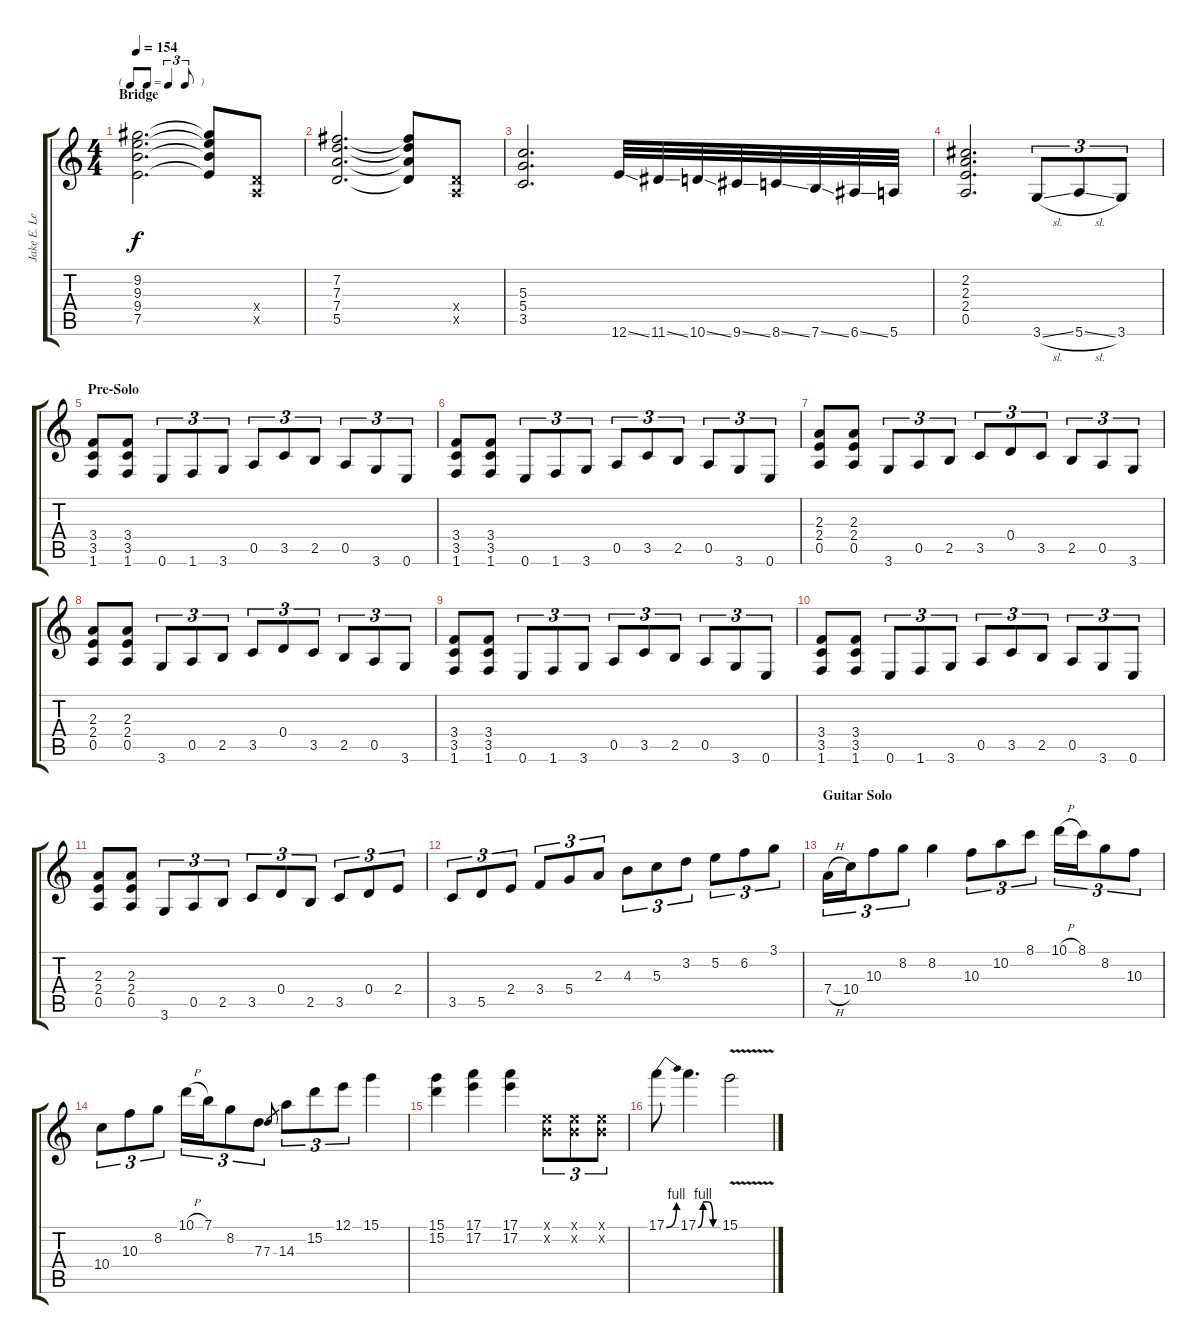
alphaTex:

\track ("Jake E. Lee (Lead)" "Jake E. Le") {instrument overdrivenguitar}
\staff {score tabs}
\tuning (E4 B3 G3 D3 A2 E2) {hide}
\ts (4 4)
\tf triplet8th
\section ("" "Bridge")
\tempo 154
\clef g2
\ks c
(9.2 9.3 9.4 7.5).2{d dy f} (9.2{t} 9.3{t} 9.4{t} 7.5{t}).8 (0.4{x} 0.5{x}).8 |
(7.2 7.3 7.4 5.5).2{d} (7.2{t} 7.3{t} 7.4{t} 5.5{t}).8 (0.4{x} 0.5{x}).8 |
(5.3 5.4 3.5).2{d} 12.6{ss}.32{instrument guitarfretnoise} 11.6{ss}.32 10.6{ss}.32 9.6{ss}.32 8.6{ss}.32 7.6{ss}.32 6.6{ss}.32 5.6.32 |
(2.2 2.3 2.4 0.5).2{d instrument overdrivenguitar} 3.6{sl}.8{tu (3 2)} 5.6{sl}.8{tu (3 2)} 3.6.8{tu (3 2)} |
\section ("" "Pre-Solo")
(3.4 3.5 1.6).8 (3.4 3.5 1.6).8 0.6.8{tu (3 2)} 1.6.8{tu (3 2)} 3.6.8{tu (3 2)} 0.5.8{tu (3 2)} 3.5.8{tu (3 2)} 2.5.8{tu (3 2)} 0.5.8{tu (3 2)} 3.6.8{tu (3 2)} 0.6.8{tu (3 2)} |
(3.4 3.5 1.6).8 (3.4 3.5 1.6).8 0.6.8{tu (3 2)} 1.6.8{tu (3 2)} 3.6.8{tu (3 2)} 0.5.8{tu (3 2)} 3.5.8{tu (3 2)} 2.5.8{tu (3 2)} 0.5.8{tu (3 2)} 3.6.8{tu (3 2)} 0.6.8{tu (3 2)} |
(2.3 2.4 0.5).8 (2.3 2.4 0.5).8 3.6.8{tu (3 2)} 0.5.8{tu (3 2)} 2.5.8{tu (3 2)} 3.5.8{tu (3 2)} 0.4.8{tu (3 2)} 3.5.8{tu (3 2)} 2.5.8{tu (3 2)} 0.5.8{tu (3 2)} 3.6.8{tu (3 2)} |
(2.3 2.4 0.5).8 (2.3 2.4 0.5).8 3.6.8{tu (3 2)} 0.5.8{tu (3 2)} 2.5.8{tu (3 2)} 3.5.8{tu (3 2)} 0.4.8{tu (3 2)} 3.5.8{tu (3 2)} 2.5.8{tu (3 2)} 0.5.8{tu (3 2)} 3.6.8{tu (3 2)} |
(3.4 3.5 1.6).8 (3.4 3.5 1.6).8 0.6.8{tu (3 2)} 1.6.8{tu (3 2)} 3.6.8{tu (3 2)} 0.5.8{tu (3 2)} 3.5.8{tu (3 2)} 2.5.8{tu (3 2)} 0.5.8{tu (3 2)} 3.6.8{tu (3 2)} 0.6.8{tu (3 2)} |
(3.4 3.5 1.6).8 (3.4 3.5 1.6).8 0.6.8{tu (3 2)} 1.6.8{tu (3 2)} 3.6.8{tu (3 2)} 0.5.8{tu (3 2)} 3.5.8{tu (3 2)} 2.5.8{tu (3 2)} 0.5.8{tu (3 2)} 3.6.8{tu (3 2)} 0.6.8{tu (3 2)} |
(2.3 2.4 0.5).8 (2.3 2.4 0.5).8 3.6.8{tu (3 2)} 0.5.8{tu (3 2)} 2.5.8{tu (3 2)} 3.5.8{tu (3 2)} 0.4.8{tu (3 2)} 2.5.8{tu (3 2)} 3.5.8{tu (3 2)} 0.4.8{tu (3 2)} 2.4.8{tu (3 2)} |
3.5.8{tu (3 2)} 5.5.8{tu (3 2)} 2.4.8{tu (3 2)} 3.4.8{tu (3 2)} 5.4.8{tu (3 2)} 2.3.8{tu (3 2)} 4.3.8{tu (3 2)} 5.3.8{tu (3 2)} 3.2.8{tu (3 2)} 5.2.8{tu (3 2)} 6.2.8{tu (3 2)} 3.1.8{tu (3 2)} |
\section ("" "Guitar Solo")
7.4{h}.16{tu (3 2)} 10.4.16{tu (3 2)} 10.3.8{tu (3 2)} 8.2.8{tu (3 2)} 8.2.4 10.3.8{tu (3 2)} 10.2.8{tu (3 2)} 8.1.8{tu (3 2)} 10.1{h}.16{tu (3 2)} 8.1.16{tu (3 2)} 8.2.8{tu (3 2)} 10.3.8{tu (3 2)} |
10.4.8{tu (3 2)} 10.3.8{tu (3 2)} 8.2.8{tu (3 2)} 10.1{h}.16{tu (3 2)} 7.1.16{tu (3 2)} 8.2.8{tu (3 2)} 7.3.8{tu (3 2)} 7.3.8{gr} 14.3.8{tu (3 2)} 15.2.8{tu (3 2)} 12.1.8{tu (3 2)} 15.1.4 |
(15.1 15.2).4 (17.1 17.2).4 (17.1 17.2).4 (0.1{x} 0.2{x}).8{tu (3 2)} (0.1{x} 0.2{x}).8{tu (3 2)} (0.1{x} 0.2{x}).8{tu (3 2)} |
17.1{be (bend 0 0 60 4)}.8 17.1{be (custom 0 0 15 4 30 4 45 0 60 0)}.4{d} 15.1{v}.2
